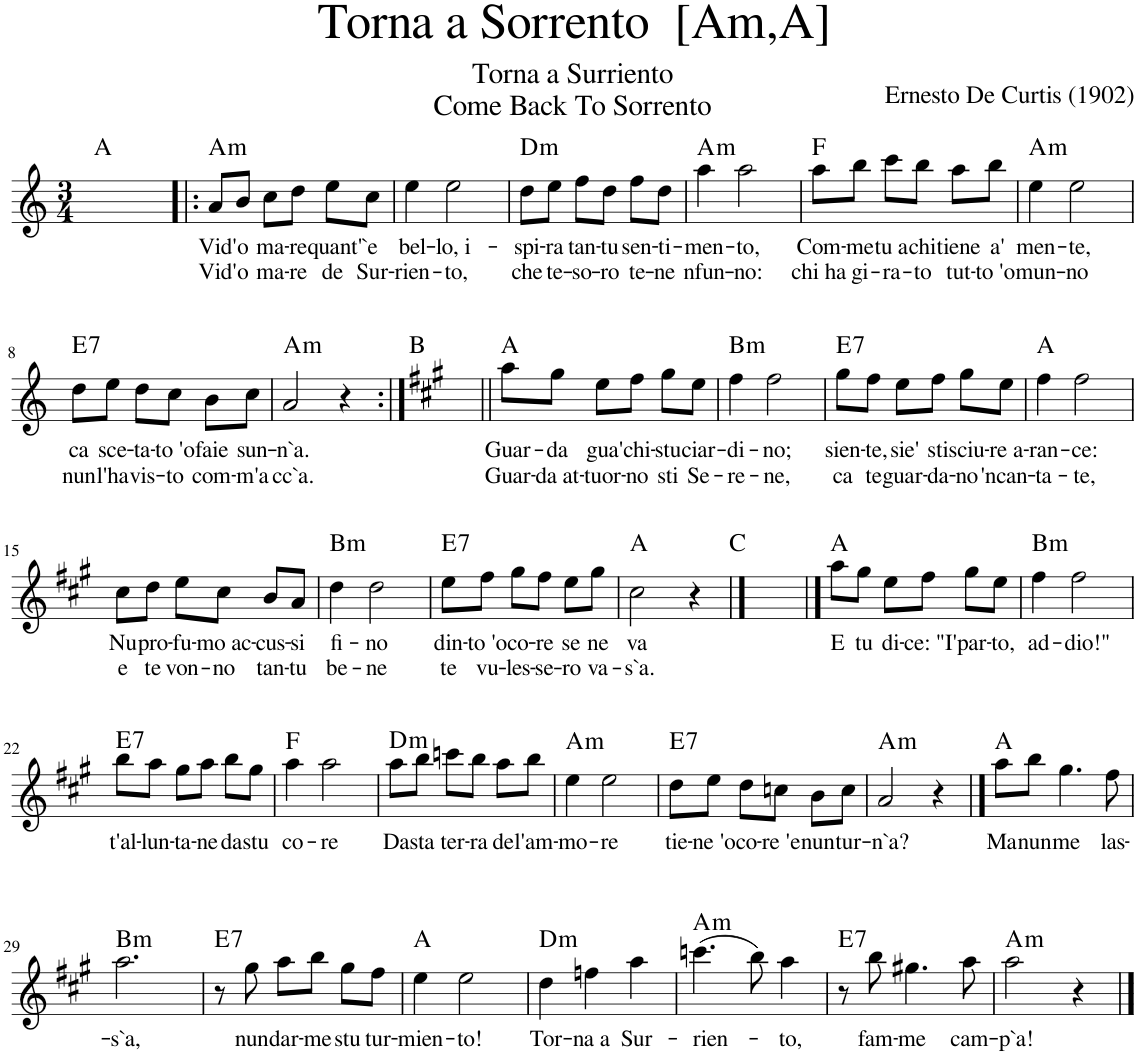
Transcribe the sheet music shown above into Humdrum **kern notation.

**kern	**text	**text	**harte
*part1	*part1	*part1	*part1
*staff1	*staff1	*staff1	*
*I"Piano	*	*	*
*I'Pno	*	*	*
*clefG2	*	*	*
*k[]	*	*	*
*M3/4	*	*	*
=1	=1	=1	=1
2.ryy	.	.	A:maj
=2!|:	=2!|:	=2!|:	=2!|:
!	!LO:LY:b	!LO:LY:b	!LO:H:kt=m
8a/L	Vid'	Vid'	A:min
!	!LO:LY:b	!LO:LY:b	!
8b/J	o	o	.
!	!LO:LY:b	!LO:LY:b	!
8cc\L	ma-	ma-	.
!	!LO:LY:b	!LO:LY:b	!
8dd\J	-re	-re	.
!	!LO:LY:b	!LO:LY:b	!
8ee\L	quant'	de	.
!	!LO:LY:b	!LO:LY:b	!
8cc\J	`e	Sur-	.
=3	=3	=3	=3
!	!LO:LY:b	!LO:LY:b	!
4ee\	bel-	-rien-	.
!	!LO:LY:b	!LO:LY:b	!
2ee\	-lo, i-	-to,	.
=4	=4	=4	=4
!	!LO:LY:b	!LO:LY:b	!LO:H:kt=m
8dd\L	-spi-	che	D:min
!	!LO:LY:b	!LO:LY:b	!
8ee\J	-ra	te-	.
!	!LO:LY:b	!LO:LY:b	!
8ff\L	tan-	-so-	.
!	!LO:LY:b	!LO:LY:b	!
8dd\J	-tu	-ro	.
!	!LO:LY:b	!LO:LY:b	!
8ff\L	sen-	te-	.
!	!LO:LY:b	!LO:LY:b	!
8dd\J	-ti-	-ne	.
=5	=5	=5	=5
!	!LO:LY:b	!LO:LY:b	!LO:H:kt=m
4aa\	-men-	nfun-	A:min
!	!LO:LY:b	!LO:LY:b	!
2aa\	-to,	-no:	.
=6	=6	=6	=6
!	!LO:LY:b	!LO:LY:b	!
8aa\L	Com-	chi ha	F:maj
!	!LO:LY:b	!LO:LY:b	!
8bb\J	-me	gi-	.
!	!LO:LY:b	!LO:LY:b	!
8ccc\L	tu a	-ra-	.
!	!LO:LY:b	!LO:LY:b	!
8bb\J	chi	-to	.
!	!LO:LY:b	!LO:LY:b	!
8aa\L	tiene	tut-	.
!	!LO:LY:b	!LO:LY:b	!
8bb\J	a'	-to 'o	.
=7	=7	=7	=7
!	!LO:LY:b	!LO:LY:b	!LO:H:kt=m
4ee\	men-	mun-	A:min
!	!LO:LY:b	!LO:LY:b	!
2ee\	-te,	-no	.
!!LO:LB:g=z
=8	=8	=8	=8
!	!LO:LY:b	!LO:LY:b	!LO:H:kt=7
8dd\L	ca	nun	E:7
!	!LO:LY:b	!LO:LY:b	!
8ee\J	sce-	l'ha	.
!	!LO:LY:b	!LO:LY:b	!
8dd\L	-ta-	vis-	.
!	!LO:LY:b	!LO:LY:b	!
8cc\J	-to 'o	-to	.
!	!LO:LY:b	!LO:LY:b	!
8b\L	faie	com-	.
!	!LO:LY:b	!LO:LY:b	!
8cc\J	sun-	-m'a	.
=9	=9	=9	=9
!	!LO:LY:b	!LO:LY:b	!LO:H:kt=m
2a/	-n`a.	cc`a.	A:min
4r	.	.	.
=10:|!	=10:|!	=10:|!	=10:|!
*k[f#c#g#]	*	*	*
*A:	*	*	*
2.ryy	.	.	B:maj
=11||	=11||	=11||	=11||
!	!LO:LY:b	!LO:LY:b	!
8aa\L	Guar-	Guar-	A:maj
!	!LO:LY:b	!LO:LY:b	!
8gg#\J	-da	-da at-	.
!	!LO:LY:b	!LO:LY:b	!
8ee\L	gua'	-tuor-	.
!	!LO:LY:b	!LO:LY:b	!
8ff#\J	chi-	-no	.
!	!LO:LY:b	!LO:LY:b	!
8gg#\L	-stu	sti	.
!	!LO:LY:b	!LO:LY:b	!
8ee\J	ciar-	Se-	.
=12	=12	=12	=12
!	!LO:LY:b	!LO:LY:b	!LO:H:kt=m
4ff#\	-di-	-re-	B:min
!	!LO:LY:b	!LO:LY:b	!
2ff#\	-no;	-ne,	.
=13	=13	=13	=13
!	!LO:LY:b	!LO:LY:b	!LO:H:kt=7
8gg#\L	sien-	ca	E:7
!	!LO:LY:b	!LO:LY:b	!
8ff#\J	-te,	te	.
!	!LO:LY:b	!LO:LY:b	!
8ee\L	sie'	guar-	.
!	!LO:LY:b	!LO:LY:b	!
8ff#\J	sti	-da-	.
!	!LO:LY:b	!LO:LY:b	!
8gg#\L	sciu-	-no	.
!	!LO:LY:b	!LO:LY:b	!
8ee\J	-re a-	'ncan-	.
=14	=14	=14	=14
!	!LO:LY:b	!LO:LY:b	!
4ff#\	-ran-	-ta-	A:maj
!	!LO:LY:b	!LO:LY:b	!
2ff#\	-ce:	-te,	.
!!LO:LB:g=z
=15	=15	=15	=15
!	!LO:LY:b	!LO:LY:b	!
8cc#\L	Nu	e	.
!	!LO:LY:b	!LO:LY:b	!
8dd\J	pro-	te	.
!	!LO:LY:b	!LO:LY:b	!
8ee\L	-fu-	von-	.
!	!LO:LY:b	!LO:LY:b	!
8cc#\J	-mo ac-	-no	.
!	!LO:LY:b	!LO:LY:b	!
8b/L	-cus-	tan-	.
!	!LO:LY:b	!LO:LY:b	!
8a/J	-si	-tu	.
=16	=16	=16	=16
!	!LO:LY:b	!LO:LY:b	!LO:H:kt=m
4dd\	fi-	be-	B:min
!	!LO:LY:b	!LO:LY:b	!
2dd\	-no	-ne	.
=17	=17	=17	=17
!	!LO:LY:b	!LO:LY:b	!LO:H:kt=7
8ee\L	din-	te	E:7
!	!LO:LY:b	!LO:LY:b	!
8ff#\J	-to 'o	vu-	.
!	!LO:LY:b	!LO:LY:b	!
8gg#\L	co-	-les-	.
!	!LO:LY:b	!LO:LY:b	!
8ff#\J	-re	-se-	.
!	!LO:LY:b	!LO:LY:b	!
8ee\L	se	-ro	.
!	!LO:LY:b	!LO:LY:b	!
8gg#\J	ne	va-	.
=18	=18	=18	=18
!	!LO:LY:b	!LO:LY:b	!
2cc#\	va	-s`a.	A:maj
4r	.	.	.
==19	==19	==19	==19
2.ryy	.	.	C:maj
==20	==20	==20	==20
!	!LO:LY:b	!	!
8aa\L	E	.	A:maj
!	!LO:LY:b	!	!
8gg#\J	tu	.	.
!	!LO:LY:b	!	!
8ee\L	di-	.	.
!	!LO:LY:b	!	!
8ff#\J	-ce: "I'	.	.
!	!LO:LY:b	!	!
8gg#\L	par-	.	.
!	!LO:LY:b	!	!
8ee\J	-to,	.	.
=21	=21	=21	=21
!	!LO:LY:b	!	!LO:H:kt=m
4ff#\	ad-	.	B:min
!	!LO:LY:b	!	!
2ff#\	-dio!"	.	.
!!LO:LB:g=z
=22	=22	=22	=22
!	!LO:LY:b	!	!LO:H:kt=7
8bb\L	t'al-	.	E:7
!	!LO:LY:b	!	!
8aa\J	-lun-	.	.
!	!LO:LY:b	!	!
8gg#\L	-ta-	.	.
!	!LO:LY:b	!	!
8aa\J	-ne	.	.
!	!LO:LY:b	!	!
8bb\L	da	.	.
!	!LO:LY:b	!	!
8gg#\J	stu	.	.
=23	=23	=23	=23
!	!LO:LY:b	!	!
4aa\	co-	.	F:maj
!	!LO:LY:b	!	!
2aa\	-re	.	.
=24	=24	=24	=24
!	!LO:LY:b	!	!LO:H:kt=m
8aa\L	Da	.	D:min
!	!LO:LY:b	!	!
8bb\J	sta	.	.
!	!LO:LY:b	!	!
8cccn\L	ter-	.	.
!	!LO:LY:b	!	!
8bb\J	-ra	.	.
!	!LO:LY:b	!	!
8aa\L	de	.	.
!	!LO:LY:b	!	!
8bb\J	l'am-	.	.
=25	=25	=25	=25
!	!LO:LY:b	!	!LO:H:kt=m
4ee\	-mo-	.	A:min
!	!LO:LY:b	!	!
2ee\	-re	.	.
=26	=26	=26	=26
!	!LO:LY:b	!	!LO:H:kt=7
8dd\L	tie-	.	E:7
!	!LO:LY:b	!	!
8ee\J	-ne 'o	.	.
!	!LO:LY:b	!	!
8dd\L	co-	.	.
!	!LO:LY:b	!	!
8ccn\J	-re 'e	.	.
!	!LO:LY:b	!	!
8b\L	nun	.	.
!	!LO:LY:b	!	!
8cc\J	tur-	.	.
=27	=27	=27	=27
!	!LO:LY:b	!	!LO:H:kt=m
2a/	-n`a?	.	A:min
4r	.	.	.
==28	==28	==28	==28
!	!LO:LY:b	!	!
8aa\L	Ma	.	A:maj
!	!LO:LY:b	!	!
8bb\J	nun	.	.
!	!LO:LY:b	!	!
4.gg#\	me	.	.
!	!LO:LY:b	!	!
8ff#\	las-	.	.
!!LO:LB:g=z
=29	=29	=29	=29
!	!LO:LY:b	!	!LO:H:kt=m
2.aa\	-s`a,	.	B:min
=30	=30	=30	=30
!	!	!	!LO:H:kt=7
8r	.	.	E:7
!	!LO:LY:b	!	!
8gg#\	nun	.	.
!	!LO:LY:b	!	!
8aa\L	dar-	.	.
!	!LO:LY:b	!	!
8bb\J	-me	.	.
!	!LO:LY:b	!	!
8gg#\L	stu	.	.
!	!LO:LY:b	!	!
8ff#\J	tur-	.	.
=31	=31	=31	=31
!	!LO:LY:b	!	!
4ee\	-mien-	.	A:maj
!	!LO:LY:b	!	!
2ee\	-to!	.	.
=32	=32	=32	=32
!	!LO:LY:b	!	!LO:H:kt=m
4dd\	Tor-	.	D:min
!	!LO:LY:b	!	!
4ffn\	-na a	.	.
!	!LO:LY:b	!	!
4aa\	Sur-	.	.
=33	=33	=33	=33
!	!LO:LY:b	!	!LO:H:kt=m
(4.cccn\	-rien-	.	A:min
8bb\)	.	.	.
!	!LO:LY:b	!	!
4aa\	-to,	.	.
=34	=34	=34	=34
!	!	!	!LO:H:kt=7
8r	.	.	E:7
!	!LO:LY:b	!	!
8bb\	fam-	.	.
!	!LO:LY:b	!	!
4.gg#X\	-me	.	.
!	!LO:LY:b	!	!
8aa\	cam-	.	.
=35	=35	=35	=35
!	!LO:LY:b	!	!LO:H:kt=m
2aa\	-p`a!	.	A:min
4r	.	.	.
==	==	==	==
*-	*-	*-	*-
